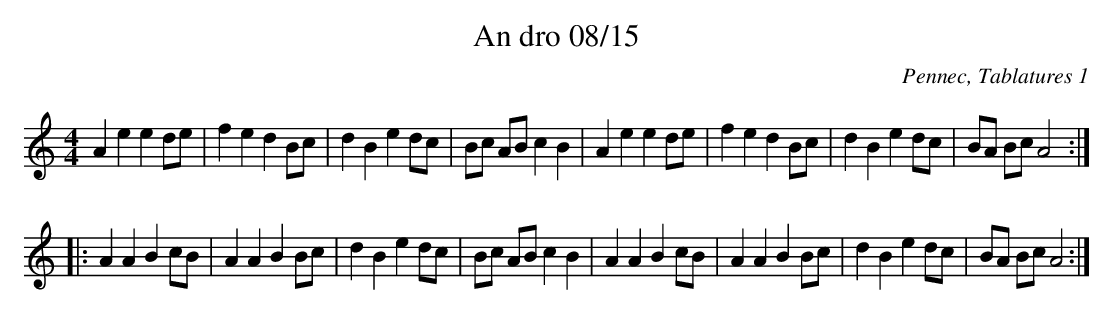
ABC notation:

X:1
T:An dro 08/15
C:Pennec, Tablatures 1
M:4/4
L:1/4
K:C
Aeed/e/|fedB/c/|dBe d/c/|B/c/ A/B/ cB|\
Aeed/e/|fedB/c/|dBe d/c/|B/A/ B/c/ A2:|
|:AABc/B/|AAB B/c/|dBed/c/|B/c/ A/B/ cB|\
AABc/B/|AAB B/c/|dBed/c/|B/A/ B/c/ A2:|
